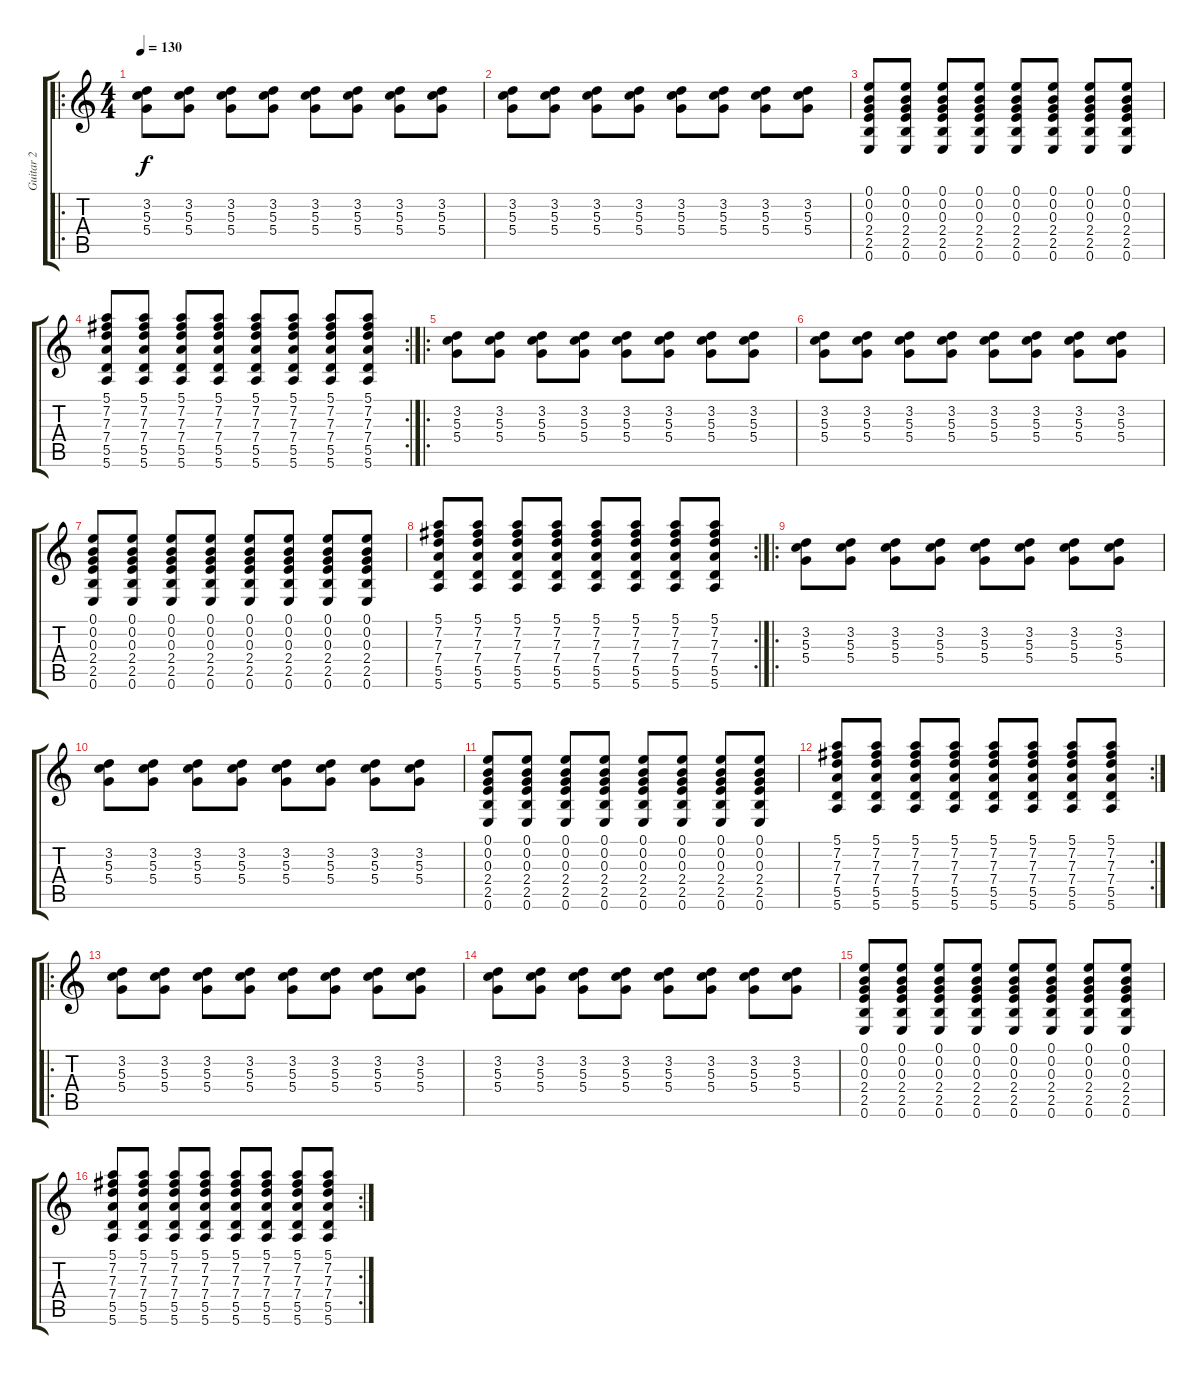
\track ("Guitar 2" "Guitar 2") {instrument acousticguitarsteel}
\staff {score tabs}
\tuning (E4 B3 G3 D3 A2 E2) {hide}
\ro
\ts (4 4)
\tempo 130
\clef g2
\ks c
(3.2 5.3 5.4).8{dy f} (3.2 5.3 5.4).8 (3.2 5.3 5.4).8 (3.2 5.3 5.4).8 (3.2 5.3 5.4).8 (3.2 5.3 5.4).8 (3.2 5.3 5.4).8 (3.2 5.3 5.4).8 |
(3.2 5.3 5.4).8 (3.2 5.3 5.4).8 (3.2 5.3 5.4).8 (3.2 5.3 5.4).8 (3.2 5.3 5.4).8 (3.2 5.3 5.4).8 (3.2 5.3 5.4).8 (3.2 5.3 5.4).8 |
(0.1 0.2 0.3 2.4 2.5 0.6).8 (0.1 0.2 0.3 2.4 2.5 0.6).8 (0.1 0.2 0.3 2.4 2.5 0.6).8 (0.1 0.2 0.3 2.4 2.5 0.6).8 (0.1 0.2 0.3 2.4 2.5 0.6).8 (0.1 0.2 0.3 2.4 2.5 0.6).8 (0.1 0.2 0.3 2.4 2.5 0.6).8 (0.1 0.2 0.3 2.4 2.5 0.6).8 |
\rc 2
(5.1 7.2 7.3 7.4 5.5 5.6).8 (5.1 7.2 7.3 7.4 5.5 5.6).8 (5.1 7.2 7.3 7.4 5.5 5.6).8 (5.1 7.2 7.3 7.4 5.5 5.6).8 (5.1 7.2 7.3 7.4 5.5 5.6).8 (5.1 7.2 7.3 7.4 5.5 5.6).8 (5.1 7.2 7.3 7.4 5.5 5.6).8 (5.1 7.2 7.3 7.4 5.5 5.6).8 |
\ro
(3.2 5.3 5.4).8 (3.2 5.3 5.4).8 (3.2 5.3 5.4).8 (3.2 5.3 5.4).8 (3.2 5.3 5.4).8 (3.2 5.3 5.4).8 (3.2 5.3 5.4).8 (3.2 5.3 5.4).8 |
(3.2 5.3 5.4).8 (3.2 5.3 5.4).8 (3.2 5.3 5.4).8 (3.2 5.3 5.4).8 (3.2 5.3 5.4).8 (3.2 5.3 5.4).8 (3.2 5.3 5.4).8 (3.2 5.3 5.4).8 |
(0.1 0.2 0.3 2.4 2.5 0.6).8 (0.1 0.2 0.3 2.4 2.5 0.6).8 (0.1 0.2 0.3 2.4 2.5 0.6).8 (0.1 0.2 0.3 2.4 2.5 0.6).8 (0.1 0.2 0.3 2.4 2.5 0.6).8 (0.1 0.2 0.3 2.4 2.5 0.6).8 (0.1 0.2 0.3 2.4 2.5 0.6).8 (0.1 0.2 0.3 2.4 2.5 0.6).8 |
\rc 2
(5.1 7.2 7.3 7.4 5.5 5.6).8 (5.1 7.2 7.3 7.4 5.5 5.6).8 (5.1 7.2 7.3 7.4 5.5 5.6).8 (5.1 7.2 7.3 7.4 5.5 5.6).8 (5.1 7.2 7.3 7.4 5.5 5.6).8 (5.1 7.2 7.3 7.4 5.5 5.6).8 (5.1 7.2 7.3 7.4 5.5 5.6).8 (5.1 7.2 7.3 7.4 5.5 5.6).8 |
\ro
(3.2 5.3 5.4).8 (3.2 5.3 5.4).8 (3.2 5.3 5.4).8 (3.2 5.3 5.4).8 (3.2 5.3 5.4).8 (3.2 5.3 5.4).8 (3.2 5.3 5.4).8 (3.2 5.3 5.4).8 |
(3.2 5.3 5.4).8 (3.2 5.3 5.4).8 (3.2 5.3 5.4).8 (3.2 5.3 5.4).8 (3.2 5.3 5.4).8 (3.2 5.3 5.4).8 (3.2 5.3 5.4).8 (3.2 5.3 5.4).8 |
(0.1 0.2 0.3 2.4 2.5 0.6).8 (0.1 0.2 0.3 2.4 2.5 0.6).8 (0.1 0.2 0.3 2.4 2.5 0.6).8 (0.1 0.2 0.3 2.4 2.5 0.6).8 (0.1 0.2 0.3 2.4 2.5 0.6).8 (0.1 0.2 0.3 2.4 2.5 0.6).8 (0.1 0.2 0.3 2.4 2.5 0.6).8 (0.1 0.2 0.3 2.4 2.5 0.6).8 |
\rc 2
(5.1 7.2 7.3 7.4 5.5 5.6).8 (5.1 7.2 7.3 7.4 5.5 5.6).8 (5.1 7.2 7.3 7.4 5.5 5.6).8 (5.1 7.2 7.3 7.4 5.5 5.6).8 (5.1 7.2 7.3 7.4 5.5 5.6).8 (5.1 7.2 7.3 7.4 5.5 5.6).8 (5.1 7.2 7.3 7.4 5.5 5.6).8 (5.1 7.2 7.3 7.4 5.5 5.6).8 |
\ro
(3.2 5.3 5.4).8 (3.2 5.3 5.4).8 (3.2 5.3 5.4).8 (3.2 5.3 5.4).8 (3.2 5.3 5.4).8 (3.2 5.3 5.4).8 (3.2 5.3 5.4).8 (3.2 5.3 5.4).8 |
(3.2 5.3 5.4).8 (3.2 5.3 5.4).8 (3.2 5.3 5.4).8 (3.2 5.3 5.4).8 (3.2 5.3 5.4).8 (3.2 5.3 5.4).8 (3.2 5.3 5.4).8 (3.2 5.3 5.4).8 |
(0.1 0.2 0.3 2.4 2.5 0.6).8 (0.1 0.2 0.3 2.4 2.5 0.6).8 (0.1 0.2 0.3 2.4 2.5 0.6).8 (0.1 0.2 0.3 2.4 2.5 0.6).8 (0.1 0.2 0.3 2.4 2.5 0.6).8 (0.1 0.2 0.3 2.4 2.5 0.6).8 (0.1 0.2 0.3 2.4 2.5 0.6).8 (0.1 0.2 0.3 2.4 2.5 0.6).8 |
\rc 2
(5.1 7.2 7.3 7.4 5.5 5.6).8 (5.1 7.2 7.3 7.4 5.5 5.6).8 (5.1 7.2 7.3 7.4 5.5 5.6).8 (5.1 7.2 7.3 7.4 5.5 5.6).8 (5.1 7.2 7.3 7.4 5.5 5.6).8 (5.1 7.2 7.3 7.4 5.5 5.6).8 (5.1 7.2 7.3 7.4 5.5 5.6).8 (5.1 7.2 7.3 7.4 5.5 5.6).8
